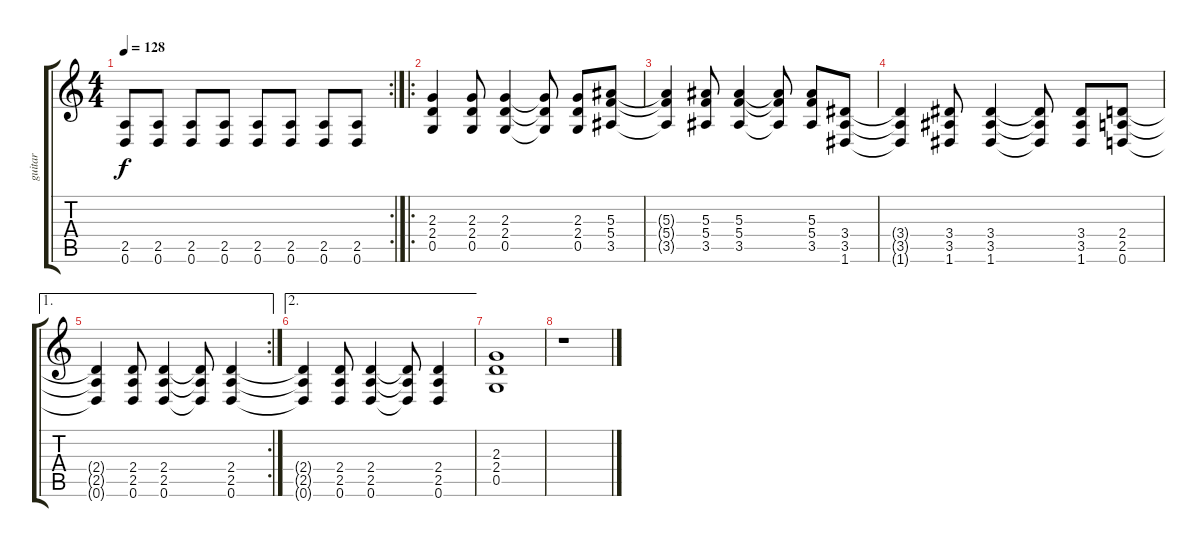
\track ("guitar" "guitar") {instrument distortionguitar}
\staff {score tabs}
\tuning (D4 A3 F3 C3 G2 D2) {hide}
\rc 2
\ts (4 4)
\tempo 128
\clef g2
\ks c
(2.5 0.6).8{dy f} (2.5 0.6).8 (2.5 0.6).8 (2.5 0.6).8 (2.5 0.6).8 (2.5 0.6).8 (2.5 0.6).8 (2.5 0.6).8 |
\ro
(2.3 2.4 0.5).4 (2.3 2.4 0.5).8 (2.3 2.4 0.5).4 (2.3{t} 2.4{t} 0.5{t}).8 (2.3 2.4 0.5).8 (5.3 5.4 3.5).8 |
(5.3{t} 5.4{t} 3.5{t}).4 (5.3 5.4 3.5).8 (5.3 5.4 3.5).4 (5.3{t} 5.4{t} 3.5{t}).8 (5.3 5.4 3.5).8 (3.4 3.5 1.6).8 |
(3.4{t} 3.5{t} 1.6{t}).4 (3.4 3.5 1.6).8 (3.4 3.5 1.6).4 (3.4{t} 3.5{t} 1.6{t}).8 (3.4 3.5 1.6).8 (2.4 2.5 0.6).8 |
\ae 1
\rc 2
(2.4{t} 2.5{t} 0.6{t}).4 (2.4 2.5 0.6).8 (2.4 2.5 0.6).4 (2.4{t} 2.5{t} 0.6{t}).8 (2.4 2.5 0.6).4 |
\ae 2
(2.4{t} 2.5{t} 0.6{t}).4 (2.4 2.5 0.6).8 (2.4 2.5 0.6).4 (2.4{t} 2.5{t} 0.6{t}).8 (2.4 2.5 0.6).4 |
(2.3 2.4 0.5).1 |
r.1
